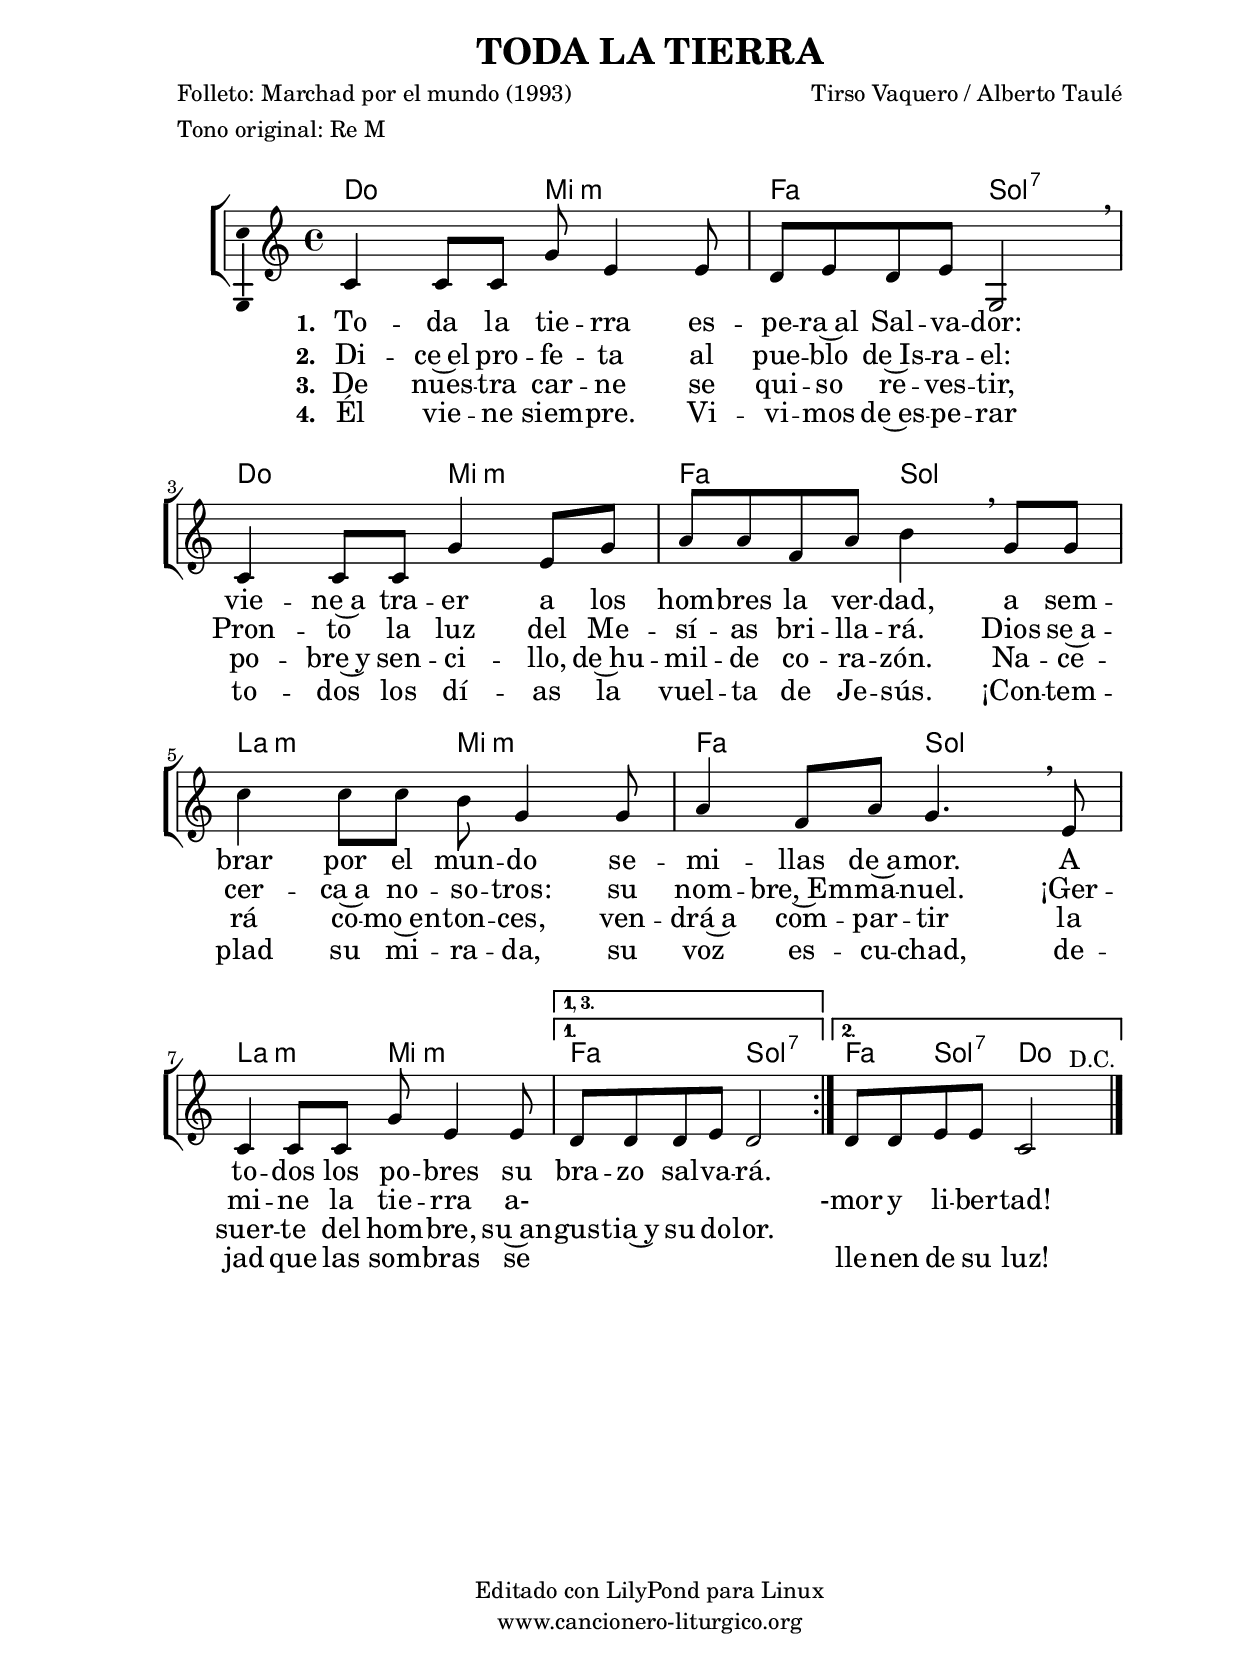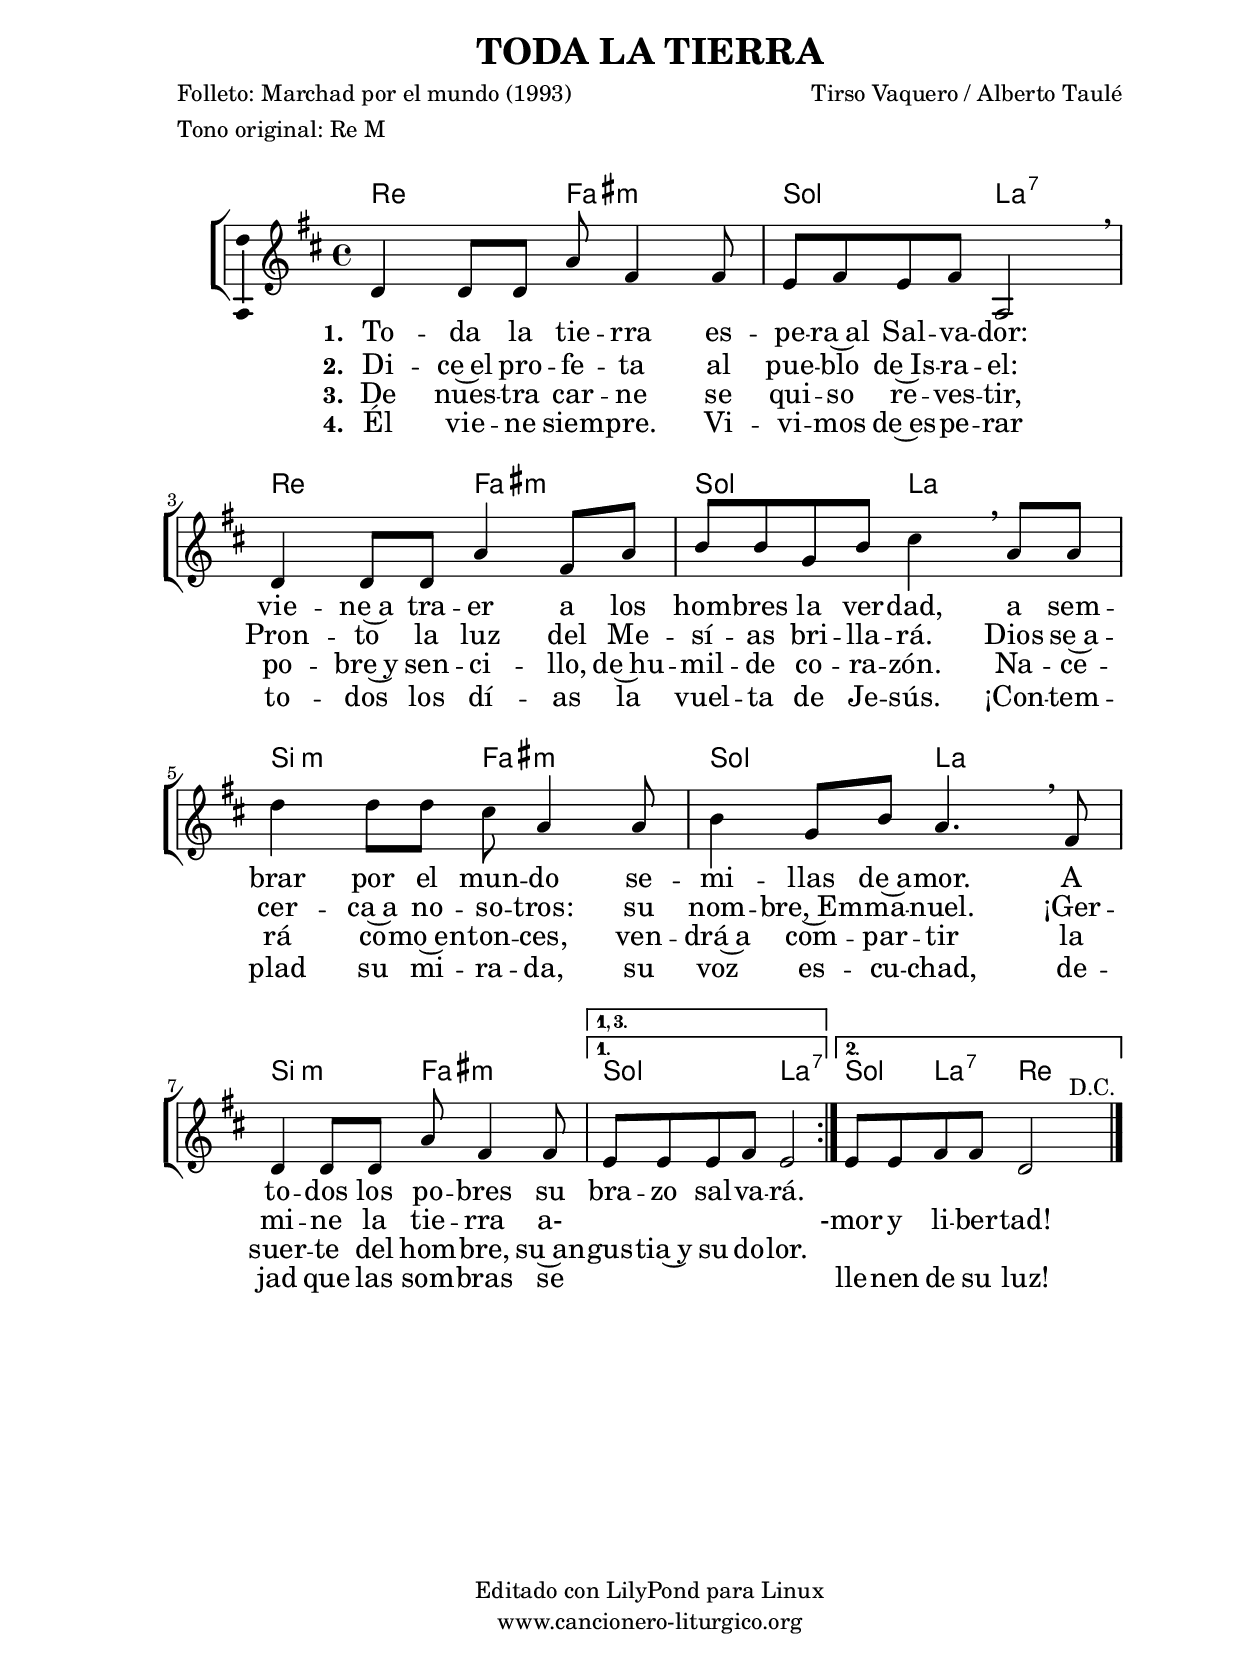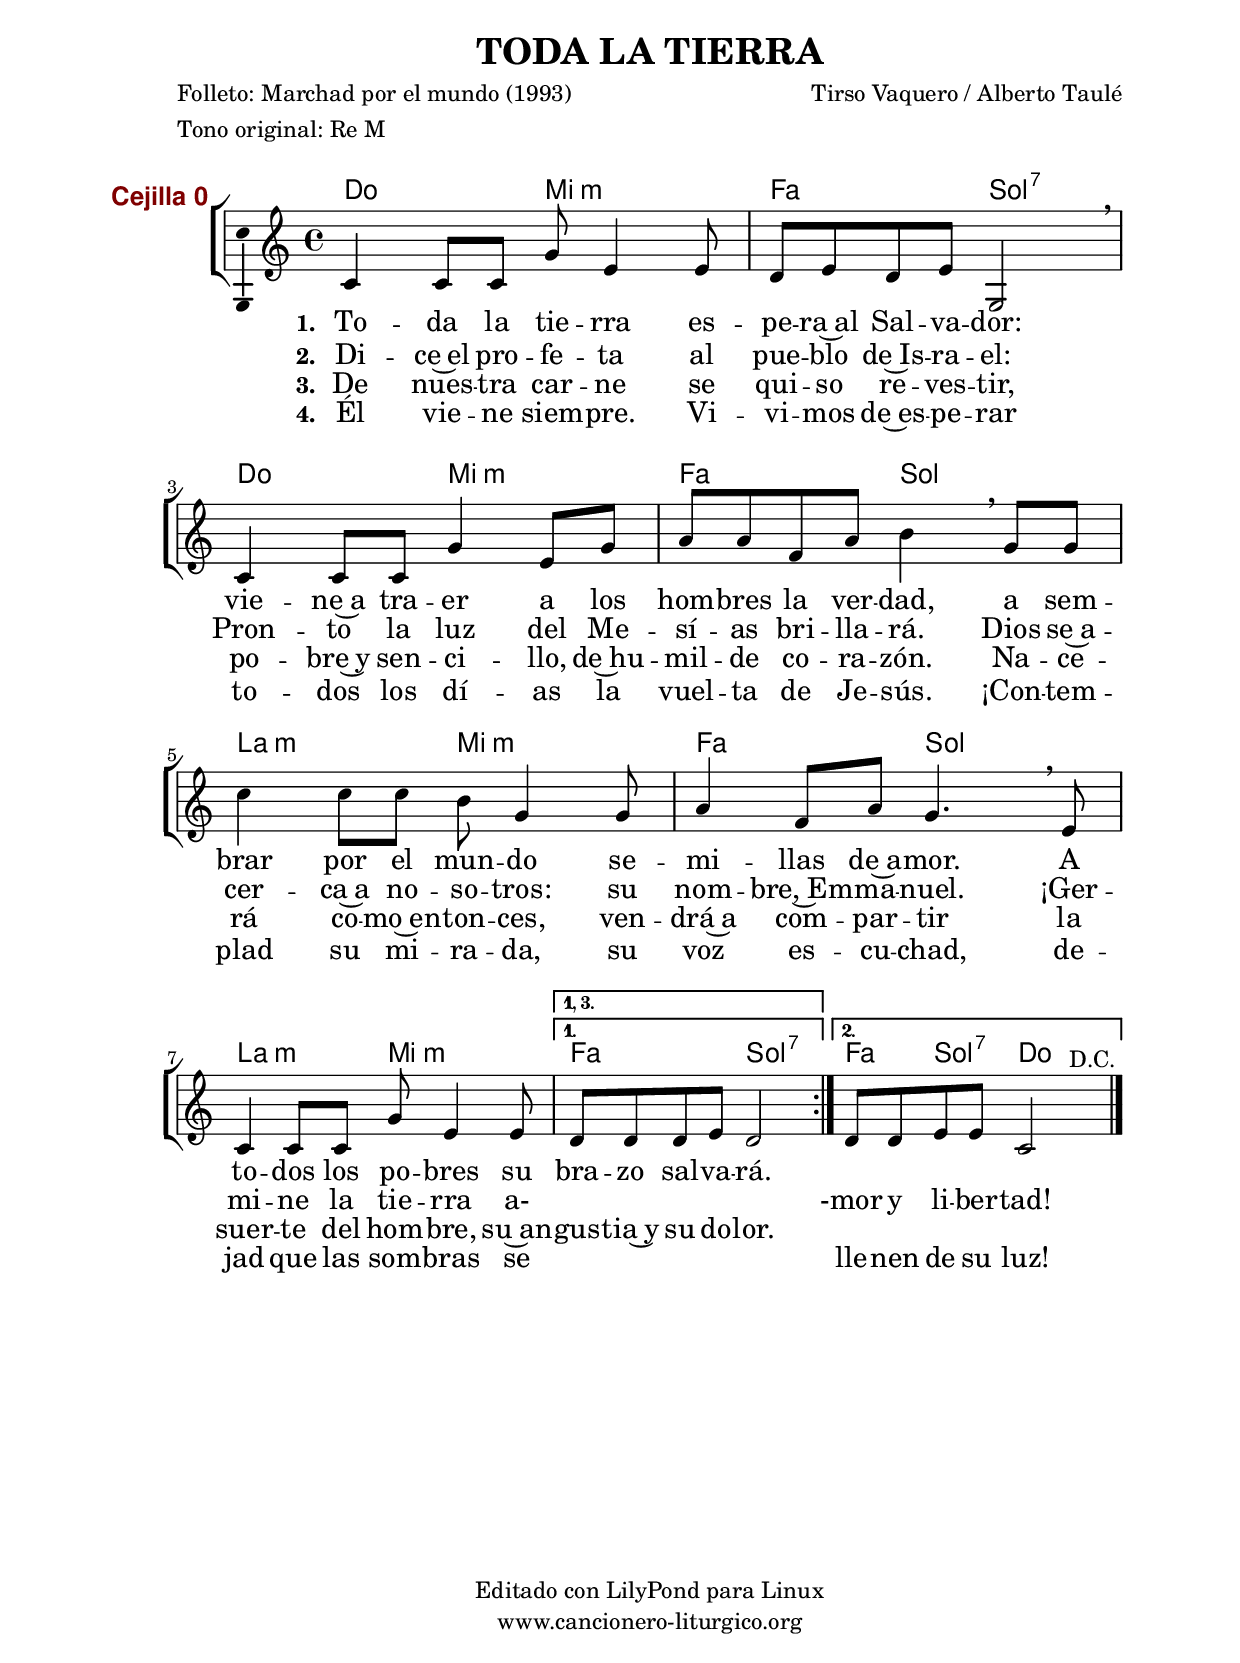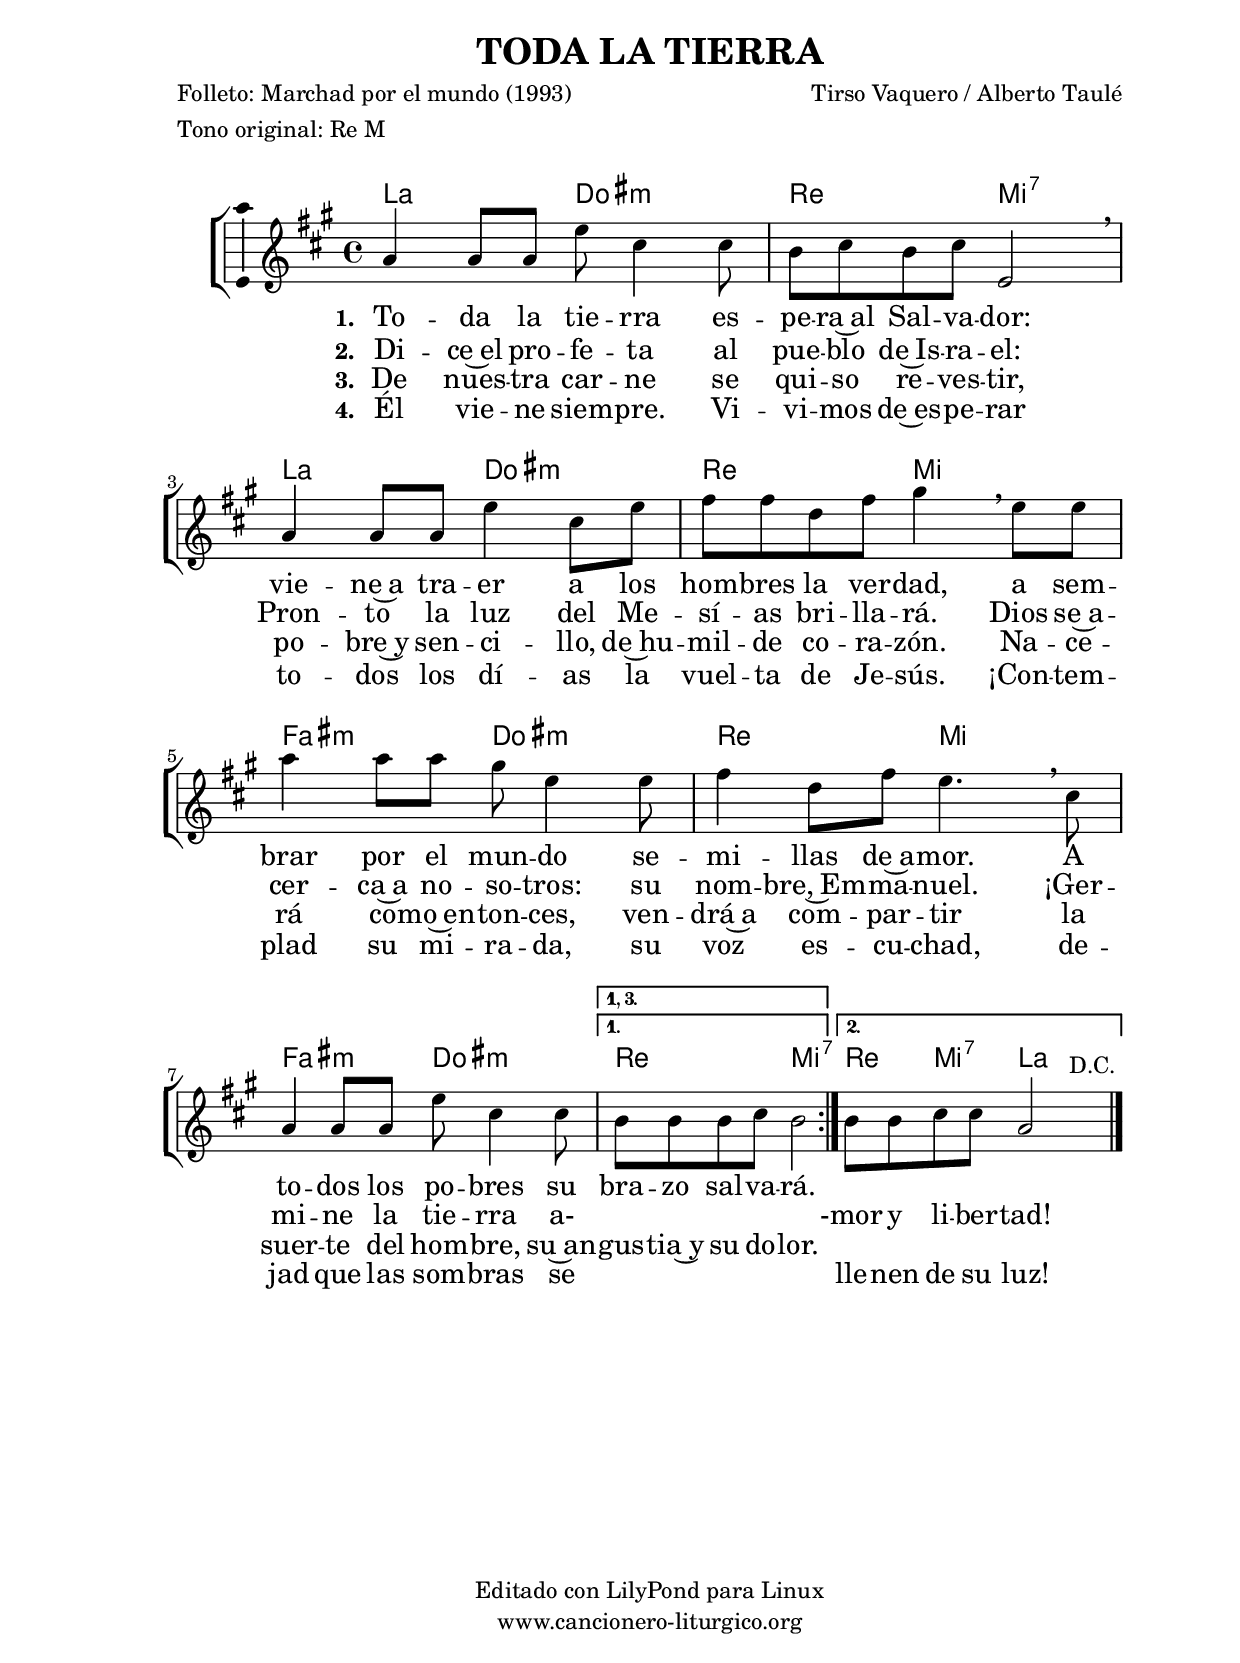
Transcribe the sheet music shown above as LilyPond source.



%versión de lilypond para la que se ha escrito esta partitura:
\version "2.16.0"

	%Tamaño papel
	#(set-default-paper-size "a4")
	%Tamaño partitura
	#(set-global-staff-size 20)
	%No responde al pulsar sobre una nota
	#(ly:set-option 'point-and-click #f)

%parámetros del encabezamiento:
\header {
	title = "TODA LA TIERRA"
	subtitle = ""
	composer = "Tirso Vaquero / Alberto Taulé"
	poet = "Folleto: Marchad por el mundo (1993)"
	meter = "Tono original: Re M"
	arranger = ""
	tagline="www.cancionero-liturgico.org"
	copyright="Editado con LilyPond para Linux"
	tiempo = "Adviento"
	usos = "Entrada, Comunión"
	letra = ""
	}

%parámetros asociados al papel:
\paper  {
	oddHeaderMarkup = \markup {\fill-line { \on-the-fly #not-first-page \fromproperty #'header:title \on-the-fly #not-first-page \fromproperty #'header:composer }}
	evenHeaderMarkup = \markup {\fill-line { \fromproperty #'header:composer \fromproperty #'header:title }}
	#(set-paper-size "a4")
	print-page-number = ##f
	first-page-number = 1
	print-first-page-number = ##f
%	head-separation = 3.0 \cm
	top-margin = 2.0 \cm
	bottom-margin = 0.5\cm
%%%	bottom-margin = -2.0\cm
	left-margin = 3.0 \cm
	line-width = 16.0 \cm 
	indent = 8\mm
	interscoreline = 2.\mm
	between-system-space = 15\mm
%	para que las partituras no llenen la hoja:
	ragged-bottom = ##t
%	idem para la última hoja:
	ragged-last-bottom = ##f
%	para que las partituras llenen el ancho del papel:
	ragged-last = ##f
	after-title-space = 2.5 \cm
system-count=4
page-count=1

	%Flexible Vertical Spacing
%	markup-markup-spacing =
%	#'((basic-distance . 15) (minimum-distance . 15) (padding . 3))
	markup-system-spacing =
	#'((basic-distance . 15) (minimum-distance . 15) (padding . 3))
	system-system-spacing =
	#'((basic-distance . 15) (minimum-distance . 15) (padding . 3))
	score-system-spacing =
	#'((basic-distance . 15) (minimum-distance . 15) (padding . 5))
%	top-system-spacing = % header
%	#'((basic-distance . 8) (minimum-distance . 0) (padding . 0))
%	top-markup-spacing =
%	#'((basic-distance . 20) (minimum-distance . 20) (padding . 0))
	last-bottom-spacing = % footer
	#'((basic-distance . 5) (minimum-distance . 5) (padding . 0))
%	score-markup-spacing =
%	#'((basic-distance . 16) (minimum-distance . 13) (padding . 0))

	}


%parámetros que afectan a toda la partitura:
global =  {
	%clave de sol (G):
	\clef G
	%armadura:
	\transpose d c
	\key d \major
	\tempo 4=88
	\set Score.tempoHideNote = ##t
	}


acordes = {
	\italianChords
	\chordmode {
	\transpose d c
{

\repeat volta 2 {
d2 fis:m g a:7
d fis:m g a
b:m fis:m g a
b:m fis:m
}
\alternative {
{
\set Score.repeatCommands = #'((volta #f) (volta "1, 3."))
g2 a:7
}
{
\set Score.repeatCommands = #'((volta #f) (volta "2, 4.") end-repeat)
g4 a:7 d2
}
}


}
}
}

melodia = 
	\transpose d c
{
	\relative c'{
	\time 4/4

\repeat volta 2 {
d4 d8 d a' fis4 fis8
e8 fis e fis a,2 \breathe
d4 d8 d a'4 fis8 a
b8 b g b cis4 \breathe a8 a
d4 d8 d cis a4 a8
b4 g8 b a4. \breathe fis8
d4 d8 d a' fis4 fis8
}
\alternative{
{
\set Score.repeatCommands = #'((volta #f) (volta "1, 3."))
e8 e e fis e2
}
{
\set Score.repeatCommands = #'((volta #f) (volta "2, 4.") end-repeat)
e8 e fis fis d2^"        D.C. "
}
}

\bar "|."
	}
	}


texto = \lyricmode {

\set stanza =#"1. " To -- da la tie -- rra es -- pe -- ra~al Sal -- va -- dor:
vie -- ne~a tra -- er a los hom -- bres la ver -- dad,
a sem -- brar por el mun -- do se -- mi -- llas de~a -- mor.
A to -- dos los po -- bres su bra -- zo sal -- va -- rá.


	}

textodos = \lyricmode {

\set stanza =#"2. " Di -- ce~el pro -- fe -- ta al pue -- blo de~Is -- ra -- el:
Pron -- to la luz del Me -- sí -- as bri -- lla -- rá.
Dios se~a -- cer -- ca~a no -- so -- tros: su nom -- bre,~Em -- ma -- nuel.
¡Ger -- mi -- ne la tie -- rra a- \skip1 \skip1 \skip1 \skip1 \skip1 -mor y li -- ber -- tad!

	}

textotres = \lyricmode {

\set stanza =#"3. " De nues -- tra car -- ne se qui -- so re -- ves -- tir,
po -- bre~y sen -- ci -- llo, de~hu -- mil -- de co -- ra -- zón.
Na -- ce -- rá co -- mo~en -- ton -- ces, ven -- drá~a com -- par -- tir
la suer -- te del hom -- bre, su~an -- gus -- tia~y su do -- lor.

	}

textocuatro = \lyricmode {

\set stanza =#"4. " Él vie -- ne siem -- pre. Vi -- vi -- mos de~es -- pe -- rar
to -- dos los dí -- as la vuel -- ta de Je -- sús.
¡Con -- tem -- plad su mi -- ra -- da, su voz es -- cu -- chad,
de -- jad que las som -- bras se \skip1 \skip1 \skip1 \skip1 \skip1 lle -- nen de su luz!

	}


acordesStaff = \context ChordNames = acordesStaff <<
	\set chordChanges = ##t
	\acordes
	>>


%%%%%%%%%%%%%%%%%%%%%%%%%%%%%%%%%%% CEJILLA %%%%%%%%%%%%%%%%%%%%%%%%%%%%%%%%%%%
acordescejilla = {
%%%	\override ChordNames.ChordName #'font-size = #-1
%%%	\override ChordNames.ChordName #'font-series = #'bold
	\transpose c c {
		\acordes
		}
	}

acordescejillaStaff = \context ChordNames = acordescejillaStaff <<
	\set Staff.instrumentName = \markup \with-color #darkred \larger \bold \sans "Cejilla 0"
	\set chordChanges = ##t
	\acordescejilla
	>>
%%%%%%%%%%%%%%%%%%%%%%%%%%%%%%%%%%% CEJILLA %%%%%%%%%%%%%%%%%%%%%%%%%%%%%%%%%%%


vozStaff = \context Voice = vozStaff
\with {\consists "Ambitus_engraver"}
<<
%	\set Staff.instrumentName = ""
%	\set Staff.shortInstrumentName = ""
%	\set Staff.midiInstrument = #"clarinet"
%	\set Staff.midiInstrument = #"cello"
%	\set Staff.midiInstrument = #"flute"
	\set Staff.midiInstrument = #"electric guitar (jazz)"
%	\set Staff.midiInstrument = #"english horn"
%	\set Staff.midiInstrument = #"violin"
%	\set Staff.midiInstrument = #"glockenspiel"
	\set Staff.midiMinimumVolume = #0.7
	\set Staff.midiMaximumVolume = #0.9
	\global
	\melodia
	>>

textoStaff = \context Lyrics = textoStaff <<
	\lyricsto vozStaff \texto
	>>

textodosStaff = \context Lyrics = textodosStaff <<
	\lyricsto vozStaff \textodos
	>>

textotresStaff = \context Lyrics = textotresStaff <<
	\lyricsto vozStaff \textotres
	>>

textocuatroStaff = \context Lyrics = textocuatroStaff <<
	\lyricsto vozStaff \textocuatro
	>>


\book {
	\score {
		\context ChoirStaff {
			\override StaffGroup.SystemStartBracket #'collapse-height = #1
			\override Score.SystemStartBar #'collapse-height = #1
			<<
			\acordesStaff
			\vozStaff
			\textoStaff
			\textodosStaff
			\textotresStaff
			\textocuatroStaff
			>>
			}
		\layout {
	    		\context {
				\Lyrics
				\override LyricText #'font-size = #2
				}
	   		 \context {
				\Score
				\override StaffSymbol #'staff-space = #(magstep +3)
				}
			}
		}
	\score {
		\unfoldRepeats
		\context ChoirStaff {
			<<
			\acordesStaff
			\vozStaff
			>>
			}
		\midi {
	  		\context {
	  			\Score
				tempoWholesPerMinute = #(ly:make-moment 70 4)
				}
			}
		}
	}


%Partitura para guitarra
#(define output-suffix "G")
\book {
	\score {
		\context ChoirStaff {
			\override StaffGroup.SystemStartBracket #'collapse-height = #1
			\override Score.SystemStartBar #'collapse-height = #1
			<<
			\acordescejillaStaff
			\vozStaff
			\textoStaff
			\textodosStaff
			\textotresStaff
			\textocuatroStaff
			>>
			}
		\layout {
%%%%%%%%%%%%%%%%%%%%%%%%%%%%%%%%%%% CEJILLA %%%%%%%%%%%%%%%%%%%%%%%%%%%%%%%%%%%
			\context {
				\ChordNames \consists Instrument_name_engraver
				}
%%%%%%%%%%%%%%%%%%%%%%%%%%%%%%%%%%% CEJILLA %%%%%%%%%%%%%%%%%%%%%%%%%%%%%%%%%%%
	    		\context {
				\Lyrics
				\override LyricText #'font-size = #2
				}
	   		 \context {
				\Score
				\override StaffSymbol #'staff-space = #(magstep +3)
				}
			}
		}
	}


#(define output-suffix "C")
\book {
	\score {
		\context ChoirStaff {
			\override StaffGroup.SystemStartBracket #'collapse-height = #1
			\override Score.SystemStartBar #'collapse-height = #1
\transpose c d
			<<
			\acordesStaff
			\vozStaff
			\textoStaff
			\textodosStaff
			\textotresStaff
			\textocuatroStaff
			>>
			}
		\layout {
	    		\context {
				\Lyrics
				\override LyricText #'font-size = #2
				}
	   		 \context {
				\Score
				\override StaffSymbol #'staff-space = #(magstep +3)
				}
			}
		}
	}


#(define output-suffix "S")
\book {
	\score {
		\context ChoirStaff {
			\override StaffGroup.SystemStartBracket #'collapse-height = #1
			\override Score.SystemStartBar #'collapse-height = #1
\transpose c a
			<<
			\acordesStaff
			\vozStaff
			\textoStaff
			\textodosStaff
			\textotresStaff
			\textocuatroStaff
			>>
			}
		\layout {
	    		\context {
				\Lyrics
				\override LyricText #'font-size = #2
				}
	   		 \context {
				\Score
				\override StaffSymbol #'staff-space = #(magstep +3)
				}
			}
		}
	}


